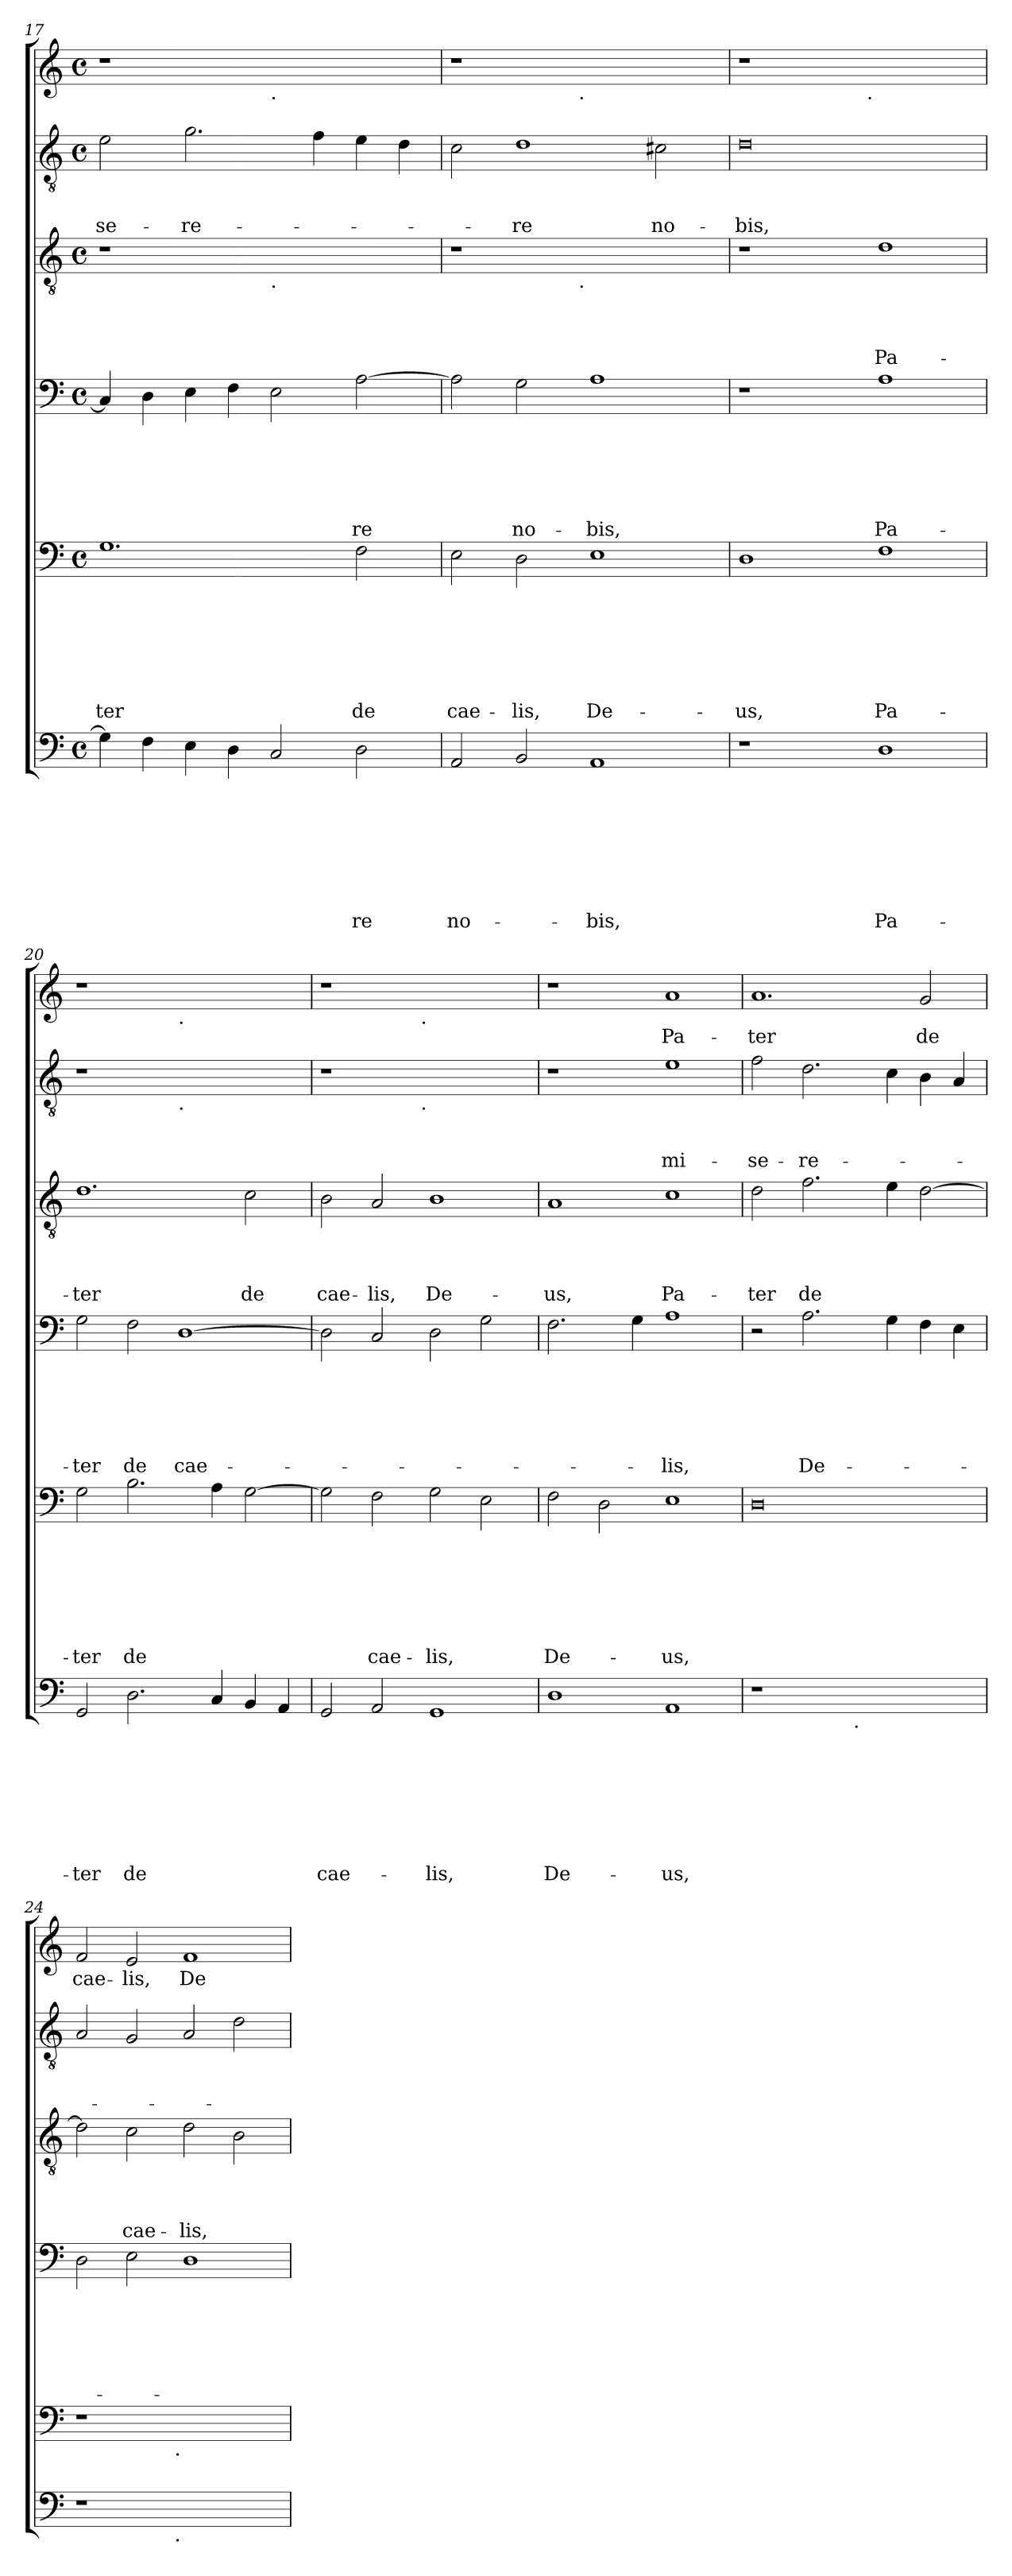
**kern	**text	**text	**text	**text	**text	**text	**text	**text	**kern	**text	**text	**text	**text	**text	**text	**text	**kern	**text	**text	**text	**text	**text	**text	**kern	**text	**text	**text	**text	**kern	**text	**text	**text	**kern	**text
*part6	*part6	*part6	*part6	*part6	*part6	*part6	*part6	*part6	*part5	*part5	*part5	*part5	*part5	*part5	*part5	*part5	*part4	*part4	*part4	*part4	*part4	*part4	*part4	*part3	*part3	*part3	*part3	*part3	*part2	*part2	*part2	*part2	*part1	*part1
*staff6	*staff6	*staff6	*staff6	*staff6	*staff6	*staff6	*staff6	*staff6	*staff5	*staff5	*staff5	*staff5	*staff5	*staff5	*staff5	*staff5	*staff4	*staff4	*staff4	*staff4	*staff4	*staff4	*staff4	*staff3	*staff3	*staff3	*staff3	*staff3	*staff2	*staff2	*staff2	*staff2	*staff1	*staff1
*clefF4	*	*	*	*	*	*	*	*	*clefF4	*	*	*	*	*	*	*	*clefF4	*	*	*	*	*	*	*clefGv2	*	*	*	*	*clefGv2	*	*	*	*clefG2	*
*k[]	*	*	*	*	*	*	*	*	*k[]	*	*	*	*	*	*	*	*k[]	*	*	*	*	*	*	*k[]	*	*	*	*	*k[]	*	*	*	*k[]	*
*C:	*	*	*	*	*	*	*	*	*C:	*	*	*	*	*	*	*	*C:	*	*	*	*	*	*	*C:	*	*	*	*	*C:	*	*	*	*C:	*
*M4/4	*	*	*	*	*	*	*	*	*M4/4	*	*	*	*	*	*	*	*M4/4	*	*	*	*	*	*	*M4/4	*	*	*	*	*M4/4	*	*	*	*M4/4	*
*met(c)	*	*	*	*	*	*	*	*	*met(c)	*	*	*	*	*	*	*	*met(c)	*	*	*	*	*	*	*met(c)	*	*	*	*	*met(c)	*	*	*	*met(c)	*
=17	=17	=17	=17	=17	=17	=17	=17	=17	=17	=17	=17	=17	=17	=17	=17	=17	=17	=17	=17	=17	=17	=17	=17	=17	=17	=17	=17	=17	=17	=17	=17	=17	=17	=17
!	!	!	!	!	!	!	!	!	!	!	!	!	!	!	!	!LO:LY:b	!	!	!	!	!	!	!	!	!	!	!	!	!	!	!	!LO:LY:b	!	!
4G\]	.	.	.	.	.	.	.	.	1.G	.	.	.	.	.	.	-ter	4C/]	.	.	.	.	.	.	1r	.	.	.	.	2e\	.	.	-se-	1r	.
4F\	.	.	.	.	.	.	.	.	.	.	.	.	.	.	.	.	4D\	.	.	.	.	.	.	.	.	.	.	.	.	.	.	.	.	.
!	!	!	!	!	!	!	!	!	!	!	!	!	!	!	!	!	!	!	!	!	!	!	!	!	!	!	!	!	!	!	!	!LO:LY:b	!	!
4E\	.	.	.	.	.	.	.	.	.	.	.	.	.	.	.	.	4E\	.	.	.	.	.	.	.	.	.	.	.	2.g\	.	.	-re-	.	.
4D\	.	.	.	.	.	.	.	.	.	.	.	.	.	.	.	.	4F\	.	.	.	.	.	.	.	.	.	.	.	.	.	.	.	.	.
!	!	!	!	!	!	!	!	!	!	!	!	!	!	!	!	!	!	!	!	!	!	!	!	!	!	!	!	!	!	!	!	!	!LO:TX:b:t=.	!
!	!	!	!	!	!	!	!	!	!	!	!	!	!	!	!	!	!	!	!	!	!	!	!	!LO:TX:b:t=.	!	!	!	!	!	!	!	!	!	!
2C/	.	.	.	.	.	.	.	.	.	.	.	.	.	.	.	.	2E\	.	.	.	.	.	.	1ryy	.	.	.	.	.	.	.	.	1ryy	.
.	.	.	.	.	.	.	.	.	.	.	.	.	.	.	.	.	.	.	.	.	.	.	.	.	.	.	.	.	4f\	.	.	.	.	.
!	!	!	!	!	!	!	!	!LO:LY:b	!	!	!	!	!	!	!	!LO:LY:b	!	!	!	!	!	!	!LO:LY:b	!	!	!	!	!	!	!	!	!	!	!
2D\	.	.	.	.	.	.	.	-re	2F\	.	.	.	.	.	.	de	[>2A\	.	.	.	.	.	-re	.	.	.	.	.	4e\	.	.	.	.	.
.	.	.	.	.	.	.	.	.	.	.	.	.	.	.	.	.	.	.	.	.	.	.	.	.	.	.	.	.	4d\	.	.	.	.	.
=18	=18	=18	=18	=18	=18	=18	=18	=18	=18	=18	=18	=18	=18	=18	=18	=18	=18	=18	=18	=18	=18	=18	=18	=18	=18	=18	=18	=18	=18	=18	=18	=18	=18	=18
!	!	!	!	!	!	!	!	!LO:LY:b	!	!	!	!	!	!	!	!LO:LY:b	!	!	!	!	!	!	!	!	!	!	!	!	!	!	!	!	!	!
*	*	*	*	*	*	*	*	*	*	*	*	*	*	*	*	*	*	*	*	*	*	*	*	*^	*	*	*	*	*	*	*	*	*^	*
2AA/	.	.	.	.	.	.	.	no-	2E\	.	.	.	.	.	.	cae-	2A\]	.	.	.	.	.	.	1r	2ryy	.	.	.	.	2c\	.	.	.	1r	2ryy	.
!	!	!	!	!	!	!	!	!	!	!	!	!	!	!	!	!LO:LY:b	!	!	!	!	!	!	!LO:LY:b	!	!	!	!	!	!	!	!	!	!LO:LY:b	!	!	!
2BB/	.	.	.	.	.	.	.	.	2D\	.	.	.	.	.	.	-lis,	2G\	.	.	.	.	.	no-	.	4...ryy	.	.	.	.	1d	.	.	-re	.	4...ryy	.
!	!	!	!	!	!	!	!	!	!	!	!	!	!	!	!	!	!	!	!	!	!	!	!	!	!	!	!	!	!	!	!	!	!	!	!LO:TX:b:t=.	!
!	!	!	!	!	!	!	!	!	!	!	!	!	!	!	!	!	!	!	!	!	!	!	!	!	!LO:TX:b:t=.	!	!	!	!	!	!	!	!	!	!	!
.	.	.	.	.	.	.	.	.	.	.	.	.	.	.	.	.	.	.	.	.	.	.	.	.	1ryy	.	.	.	.	.	.	.	.	.	1ryy	.
!	!	!	!	!	!	!	!	!LO:LY:b	!	!	!	!	!	!	!	!LO:LY:b	!	!	!	!	!	!	!LO:LY:b	!	!	!	!	!	!	!	!	!	!	!	!	!
1AA	.	.	.	.	.	.	.	-bis,	1E	.	.	.	.	.	.	De-	1A	.	.	.	.	.	-bis,	1ryy	.	.	.	.	.	.	.	.	.	1ryy	.	.
!	!	!	!	!	!	!	!	!	!	!	!	!	!	!	!	!	!	!	!	!	!	!	!	!	!	!	!	!	!	!	!	!	!LO:LY:b	!	!	!
.	.	.	.	.	.	.	.	.	.	.	.	.	.	.	.	.	.	.	.	.	.	.	.	.	.	.	.	.	.	2c#\	.	.	no-	.	.	.
.	.	.	.	.	.	.	.	.	.	.	.	.	.	.	.	.	.	.	.	.	.	.	.	.	32ryy	.	.	.	.	.	.	.	.	.	32ryy	.
=19	=19	=19	=19	=19	=19	=19	=19	=19	=19	=19	=19	=19	=19	=19	=19	=19	=19	=19	=19	=19	=19	=19	=19	=19	=19	=19	=19	=19	=19	=19	=19	=19	=19	=19	=19	=19
!	!	!	!	!	!	!	!	!	!	!	!	!	!	!	!	!LO:LY:b	!	!	!	!	!	!	!	!	!	!	!	!	!	!	!	!	!LO:LY:b	!	!	!
*	*	*	*	*	*	*	*	*	*	*	*	*	*	*	*	*	*	*	*	*	*	*	*	*v	*v	*	*	*	*	*	*	*	*	*	*	*
1r	.	.	.	.	.	.	.	.	1D	.	.	.	.	.	.	-us,	1r	.	.	.	.	.	.	1r	.	.	.	.	0d	.	.	-bis,	1r	2ryy	.
.	.	.	.	.	.	.	.	.	.	.	.	.	.	.	.	.	.	.	.	.	.	.	.	.	.	.	.	.	.	.	.	.	.	4...ryy	.
!	!	!	!	!	!	!	!	!	!	!	!	!	!	!	!	!	!	!	!	!	!	!	!	!	!	!	!	!	!	!	!	!	!	!LO:TX:b:t=.	!
.	.	.	.	.	.	.	.	.	.	.	.	.	.	.	.	.	.	.	.	.	.	.	.	.	.	.	.	.	.	.	.	.	.	1ryy	.
!	!	!	!	!	!	!	!	!LO:LY:b	!	!	!	!	!	!	!	!LO:LY:b	!	!	!	!	!	!	!LO:LY:b	!	!	!	!	!LO:LY:b	!	!	!	!	!	!	!
1D	.	.	.	.	.	.	.	Pa-	1F	.	.	.	.	.	.	Pa-	1A	.	.	.	.	.	Pa-	1d	.	.	.	Pa-	.	.	.	.	1ryy	.	.
.	.	.	.	.	.	.	.	.	.	.	.	.	.	.	.	.	.	.	.	.	.	.	.	.	.	.	.	.	.	.	.	.	.	32ryy	.
!!LO:LB:g=z
=20	=20	=20	=20	=20	=20	=20	=20	=20	=20	=20	=20	=20	=20	=20	=20	=20	=20	=20	=20	=20	=20	=20	=20	=20	=20	=20	=20	=20	=20	=20	=20	=20	=20	=20	=20
!	!	!	!	!	!	!	!	!LO:LY:b	!	!	!	!	!	!	!	!LO:LY:b	!	!	!	!	!	!	!LO:LY:b	!	!	!	!	!LO:LY:b	!	!	!	!	!	!	!
*	*	*	*	*	*	*	*	*	*	*	*	*	*	*	*	*	*	*	*	*	*	*	*	*	*	*	*	*	*	*	*	*	*v	*v	*
2GG/	.	.	.	.	.	.	.	-ter	2G\	.	.	.	.	.	.	-ter	2G\	.	.	.	.	.	-ter	1.d	.	.	.	-ter	1r	.	.	.	1r	.
!	!	!	!	!	!	!	!	!LO:LY:b	!	!	!	!	!	!	!	!LO:LY:b	!	!	!	!	!	!	!LO:LY:b	!	!	!	!	!	!	!	!	!	!	!
2.D\	.	.	.	.	.	.	.	de	2.B\	.	.	.	.	.	.	de	2F\	.	.	.	.	.	de	.	.	.	.	.	.	.	.	.	.	.
!	!	!	!	!	!	!	!	!	!	!	!	!	!	!	!	!	!	!	!	!	!	!	!	!	!	!	!	!	!	!	!	!	!LO:TX:b:t=.	!
!	!	!	!	!	!	!	!	!	!	!	!	!	!	!	!	!	!	!	!	!	!	!	!	!	!	!	!	!	!LO:TX:b:t=.	!	!	!	!	!
!	!	!	!	!	!	!	!	!	!	!	!	!	!	!	!	!	!	!	!	!	!	!	!LO:LY:b	!	!	!	!	!	!	!	!	!	!	!
.	.	.	.	.	.	.	.	.	.	.	.	.	.	.	.	.	[>1D	.	.	.	.	.	cae-	.	.	.	.	.	1ryy	.	.	.	1ryy	.
4C/	.	.	.	.	.	.	.	.	4A\	.	.	.	.	.	.	.	.	.	.	.	.	.	.	.	.	.	.	.	.	.	.	.	.	.
!	!	!	!	!	!	!	!	!	!	!	!	!	!	!	!	!	!	!	!	!	!	!	!	!	!	!	!	!LO:LY:b	!	!	!	!	!	!
4BB/	.	.	.	.	.	.	.	.	[>2G\	.	.	.	.	.	.	.	.	.	.	.	.	.	.	2c\	.	.	.	de	.	.	.	.	.	.
4AA/	.	.	.	.	.	.	.	.	.	.	.	.	.	.	.	.	.	.	.	.	.	.	.	.	.	.	.	.	.	.	.	.	.	.
=21	=21	=21	=21	=21	=21	=21	=21	=21	=21	=21	=21	=21	=21	=21	=21	=21	=21	=21	=21	=21	=21	=21	=21	=21	=21	=21	=21	=21	=21	=21	=21	=21	=21	=21
!	!	!	!	!	!	!	!	!LO:LY:b	!	!	!	!	!	!	!	!	!	!	!	!	!	!	!	!	!	!	!	!LO:LY:b	!	!	!	!	!	!
*	*	*	*	*	*	*	*	*	*	*	*	*	*	*	*	*	*	*	*	*	*	*	*	*	*	*	*	*	*^	*	*	*	*^	*
2GG/	.	.	.	.	.	.	.	cae-	2G\]	.	.	.	.	.	.	.	2D\]	.	.	.	.	.	.	2B\	.	.	.	cae-	1r	2ryy	.	.	.	1r	2ryy	.
!	!	!	!	!	!	!	!	!	!	!	!	!	!	!	!	!LO:LY:b	!	!	!	!	!	!	!	!	!	!	!	!LO:LY:b	!	!	!	!	!	!	!	!
2AA/	.	.	.	.	.	.	.	.	2F\	.	.	.	.	.	.	cae-	2C/	.	.	.	.	.	.	2A/	.	.	.	-lis,	.	4...ryy	.	.	.	.	4...ryy	.
!	!	!	!	!	!	!	!	!	!	!	!	!	!	!	!	!	!	!	!	!	!	!	!	!	!	!	!	!	!	!	!	!	!	!	!LO:TX:b:t=.	!
!	!	!	!	!	!	!	!	!	!	!	!	!	!	!	!	!	!	!	!	!	!	!	!	!	!	!	!	!	!	!LO:TX:b:t=.	!	!	!	!	!	!
.	.	.	.	.	.	.	.	.	.	.	.	.	.	.	.	.	.	.	.	.	.	.	.	.	.	.	.	.	.	1ryy	.	.	.	.	1ryy	.
!	!	!	!	!	!	!	!	!LO:LY:b	!	!	!	!	!	!	!	!LO:LY:b	!	!	!	!	!	!	!	!	!	!	!	!LO:LY:b	!	!	!	!	!	!	!	!
1GG	.	.	.	.	.	.	.	-lis,	2G\	.	.	.	.	.	.	-lis,	2D\	.	.	.	.	.	.	1B	.	.	.	De-	1ryy	.	.	.	.	1ryy	.	.
.	.	.	.	.	.	.	.	.	2E\	.	.	.	.	.	.	.	2G\	.	.	.	.	.	.	.	.	.	.	.	.	.	.	.	.	.	.	.
.	.	.	.	.	.	.	.	.	.	.	.	.	.	.	.	.	.	.	.	.	.	.	.	.	.	.	.	.	.	32ryy	.	.	.	.	32ryy	.
=22	=22	=22	=22	=22	=22	=22	=22	=22	=22	=22	=22	=22	=22	=22	=22	=22	=22	=22	=22	=22	=22	=22	=22	=22	=22	=22	=22	=22	=22	=22	=22	=22	=22	=22	=22	=22
!	!	!	!	!	!	!	!	!LO:LY:b	!	!	!	!	!	!	!	!LO:LY:b	!	!	!	!	!	!	!	!	!	!	!	!LO:LY:b	!	!	!	!	!	!	!	!
*	*	*	*	*	*	*	*	*	*	*	*	*	*	*	*	*	*	*	*	*	*	*	*	*	*	*	*	*	*v	*v	*	*	*	*	*	*
*	*	*	*	*	*	*	*	*	*	*	*	*	*	*	*	*	*	*	*	*	*	*	*	*	*	*	*	*	*	*	*	*	*v	*v	*
1D	.	.	.	.	.	.	.	De-	2F\	.	.	.	.	.	.	De-	2.F\	.	.	.	.	.	.	1A	.	.	.	-us,	1r	.	.	.	1r	.
.	.	.	.	.	.	.	.	.	2D\	.	.	.	.	.	.	.	.	.	.	.	.	.	.	.	.	.	.	.	.	.	.	.	.	.
.	.	.	.	.	.	.	.	.	.	.	.	.	.	.	.	.	4G\	.	.	.	.	.	.	.	.	.	.	.	.	.	.	.	.	.
!	!	!	!	!	!	!	!	!LO:LY:b	!	!	!	!	!	!	!	!LO:LY:b	!	!	!	!	!	!	!LO:LY:b	!	!	!	!	!LO:LY:b	!	!	!	!LO:LY:b	!	!LO:LY:b
1AA	.	.	.	.	.	.	.	-us,	1E	.	.	.	.	.	.	-us,	1A	.	.	.	.	.	-lis,	1c	.	.	.	Pa-	1e	.	.	mi-	1a	Pa-
=23	=23	=23	=23	=23	=23	=23	=23	=23	=23	=23	=23	=23	=23	=23	=23	=23	=23	=23	=23	=23	=23	=23	=23	=23	=23	=23	=23	=23	=23	=23	=23	=23	=23	=23
!	!	!	!	!	!	!	!	!	!	!	!	!	!	!	!	!	!	!	!	!	!	!	!	!	!	!	!	!LO:LY:b	!	!	!	!LO:LY:b	!	!LO:LY:b
1r	.	.	.	.	.	.	.	.	0D	.	.	.	.	.	.	.	2r	.	.	.	.	.	.	2d\	.	.	.	-ter	2f\	.	.	-se-	1.a	-ter
!	!	!	!	!	!	!	!	!	!	!	!	!	!	!	!	!	!	!	!	!	!	!	!LO:LY:b	!	!	!	!	!LO:LY:b	!	!	!	!LO:LY:b	!	!
.	.	.	.	.	.	.	.	.	.	.	.	.	.	.	.	.	2.A\	.	.	.	.	.	De-	2.f\	.	.	.	de	2.d\	.	.	-re-	.	.
!LO:TX:b:t=.	!	!	!	!	!	!	!	!	!	!	!	!	!	!	!	!	!	!	!	!	!	!	!	!	!	!	!	!	!	!	!	!	!	!
1ryy	.	.	.	.	.	.	.	.	.	.	.	.	.	.	.	.	.	.	.	.	.	.	.	.	.	.	.	.	.	.	.	.	.	.
.	.	.	.	.	.	.	.	.	.	.	.	.	.	.	.	.	4G\	.	.	.	.	.	.	4e\	.	.	.	.	4c\	.	.	.	.	.
!	!	!	!	!	!	!	!	!	!	!	!	!	!	!	!	!	!	!	!	!	!	!	!	!	!	!	!	!	!	!	!	!	!	!LO:LY:b
.	.	.	.	.	.	.	.	.	.	.	.	.	.	.	.	.	4F\	.	.	.	.	.	.	[>2d\	.	.	.	.	4B\	.	.	.	2g/	de
.	.	.	.	.	.	.	.	.	.	.	.	.	.	.	.	.	4E\	.	.	.	.	.	.	.	.	.	.	.	4A/	.	.	.	.	.
=24	=24	=24	=24	=24	=24	=24	=24	=24	=24	=24	=24	=24	=24	=24	=24	=24	=24	=24	=24	=24	=24	=24	=24	=24	=24	=24	=24	=24	=24	=24	=24	=24	=24	=24
!	!	!	!	!	!	!	!	!	!	!	!	!	!	!	!	!	!	!	!	!	!	!	!	!	!	!	!	!	!	!	!	!	!	!LO:LY:b
*^	*	*	*	*	*	*	*	*	*^	*	*	*	*	*	*	*	*	*	*	*	*	*	*	*	*	*	*	*	*	*	*	*	*	*
1r	2ryy	.	.	.	.	.	.	.	.	1r	2ryy	.	.	.	.	.	.	.	2D\	.	.	.	.	.	.	2d\]	.	.	.	.	2A/	.	.	.	2f/	cae-
!	!	!	!	!	!	!	!	!	!	!	!	!	!	!	!	!	!	!	!	!	!	!	!	!	!	!	!	!	!	!LO:LY:b	!	!	!	!	!	!LO:LY:b
.	4...ryy	.	.	.	.	.	.	.	.	.	4...ryy	.	.	.	.	.	.	.	2E\	.	.	.	.	.	.	2c\	.	.	.	cae-	2G/	.	.	.	2e/	-lis,
!	!	!	!	!	!	!	!	!	!	!	!LO:TX:b:t=.	!	!	!	!	!	!	!	!	!	!	!	!	!	!	!	!	!	!	!	!	!	!	!	!	!
!	!LO:TX:b:t=.	!	!	!	!	!	!	!	!	!	!	!	!	!	!	!	!	!	!	!	!	!	!	!	!	!	!	!	!	!	!	!	!	!	!	!
.	1ryy	.	.	.	.	.	.	.	.	.	1ryy	.	.	.	.	.	.	.	.	.	.	.	.	.	.	.	.	.	.	.	.	.	.	.	.	.
!	!	!	!	!	!	!	!	!	!	!	!	!	!	!	!	!	!	!	!	!	!	!	!	!	!	!	!	!	!	!LO:LY:b	!	!	!	!	!	!LO:LY:b
1ryy	.	.	.	.	.	.	.	.	.	1ryy	.	.	.	.	.	.	.	.	1D	.	.	.	.	.	.	2d\	.	.	.	-lis,	2A/	.	.	.	1f	De-
.	.	.	.	.	.	.	.	.	.	.	.	.	.	.	.	.	.	.	.	.	.	.	.	.	.	2B\	.	.	.	.	2d\	.	.	.	.	.
.	32ryy	.	.	.	.	.	.	.	.	.	32ryy	.	.	.	.	.	.	.	.	.	.	.	.	.	.	.	.	.	.	.	.	.	.	.	.	.
*v	*v	*	*	*	*	*	*	*	*	*	*	*	*	*	*	*	*	*	*	*	*	*	*	*	*	*	*	*	*	*	*	*	*	*	*	*
*	*	*	*	*	*	*	*	*	*v	*v	*	*	*	*	*	*	*	*	*	*	*	*	*	*	*	*	*	*	*	*	*	*	*	*	*
=	=	=	=	=	=	=	=	=	=	=	=	=	=	=	=	=	=	=	=	=	=	=	=	=	=	=	=	=	=	=	=	=	=	=
*-	*-	*-	*-	*-	*-	*-	*-	*-	*-	*-	*-	*-	*-	*-	*-	*-	*-	*-	*-	*-	*-	*-	*-	*-	*-	*-	*-	*-	*-	*-	*-	*-	*-	*-
